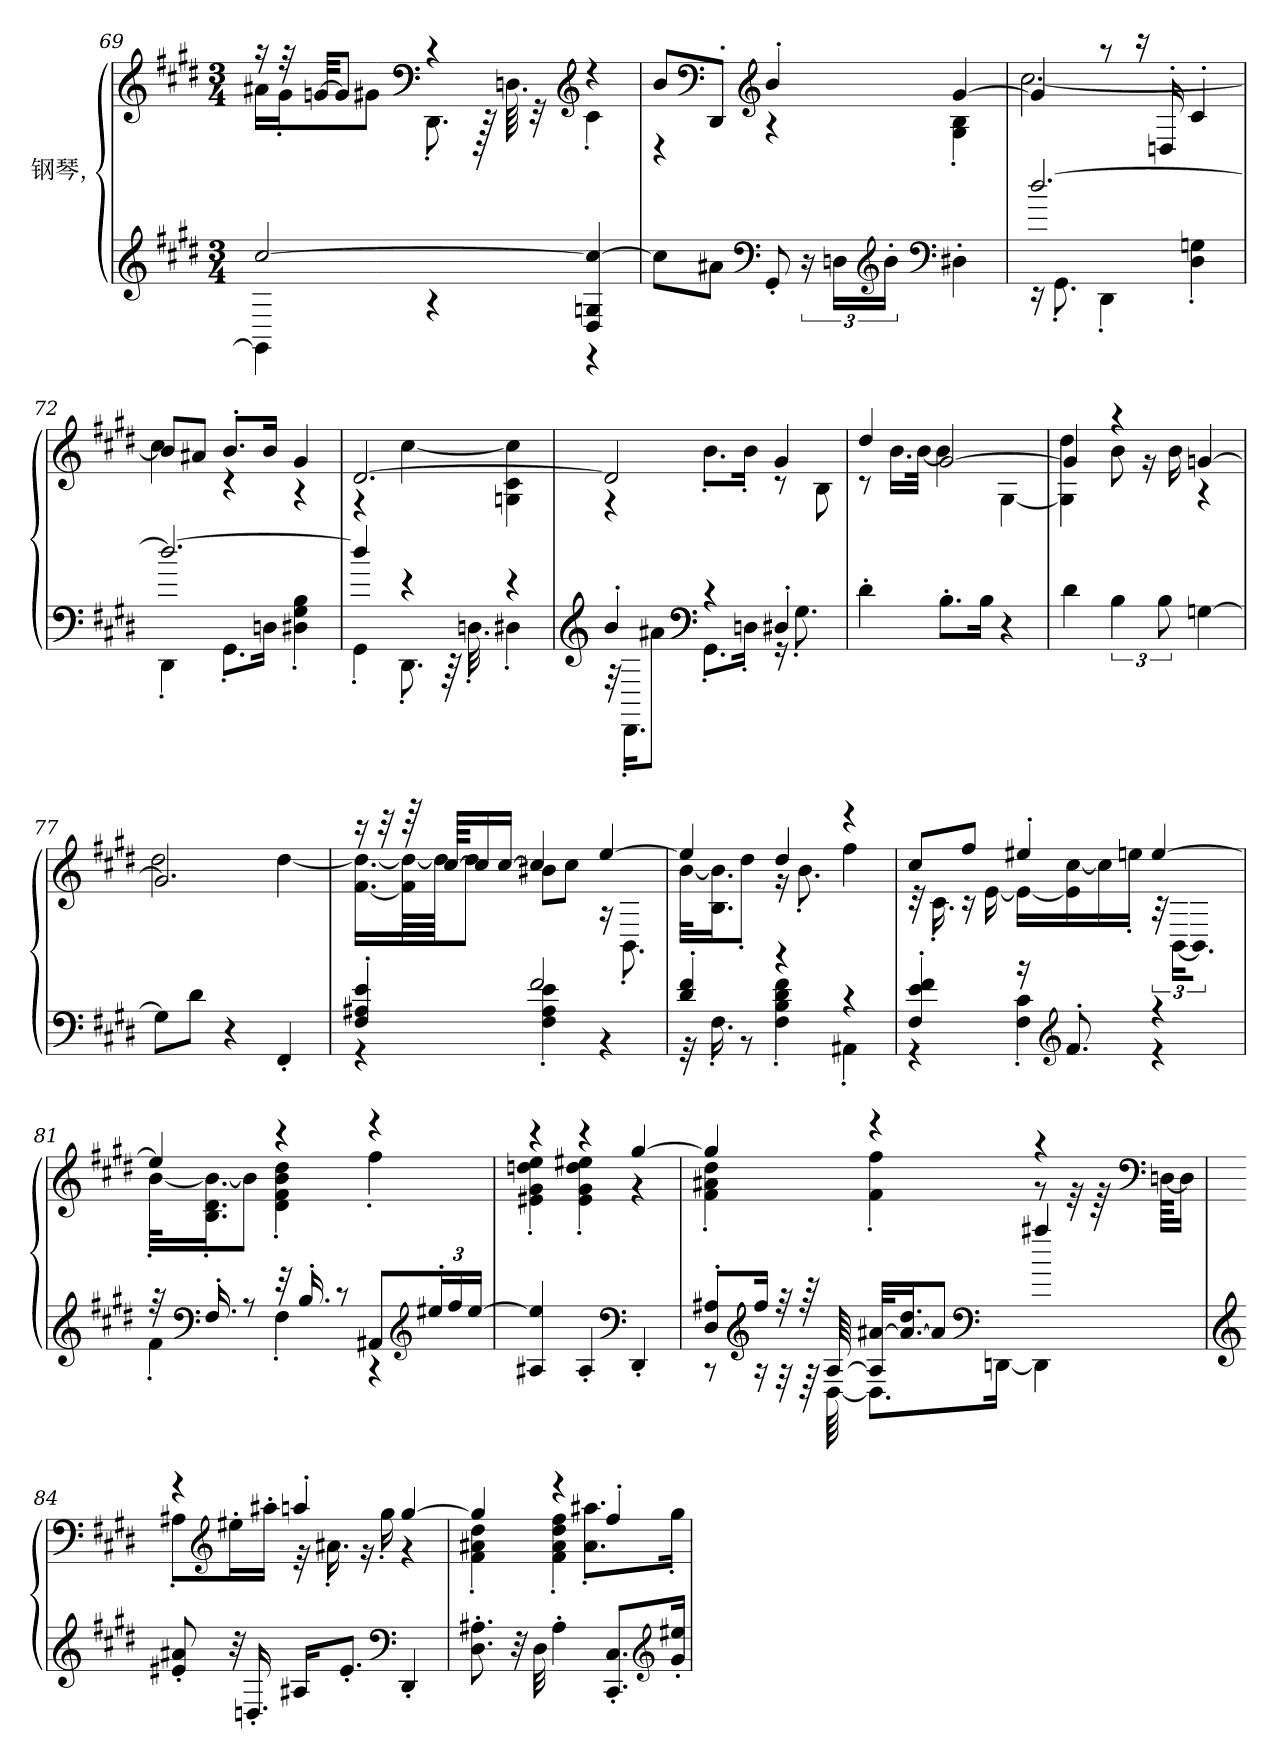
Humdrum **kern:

**kern	**kern
*part1	*part1
*staff2	*staff1
*I"钢琴,	*
*clefG2	*clefG2
*k[f#c#g#d#]	*k[f#c#g#d#]
*M3/4	*M3/4
=69	=69
*^	*^
[2cc#/	4GG#\]	16r	16a#X\LL
.	.	32r	16g#'\J
.	.	[32gn/KKL	.
.	.	8g/J]	8g#X\J
*	*	*clefF4	*
.	4r	4r	8.DD#'\
.	.	.	128r
.	.	.	64.Dn\
.	.	.	32r
*	*	*clefG2	*
4D#/ 4Gn/ 4cc#/_	4r	4r	4c#'\
*v	*v	*	*
!!LO:LB:g=z	!!
=70	=70	=70
8cc#\L]	8b/L	4r
*	*clefF4	*
8a#X\J	8DD#'/J	.
*clefF4	*clefG2	*
8GG#'/	4b'/	4r
24r	.	.
24Dn\LL	.	.
*clefG2	*	*
24b'\JJ	.	.
*clefF4	*	*
4D#X'\	[4g#/	4G#\' 4B\'
=71	=71	=71
*^	*	*
[2.dd#/	16r	4g#/]	[2.cc#\
.	8.GG#'\	.	.
.	4DD#'\	8r	.
.	.	16r	.
.	.	16Dn'/	.
.	4D#\' 4Gn\'	4c#'/	.
=72	=72	=72	=72
2.dd#/_	4DD#'\	8b/L	4cc#\]
.	.	8a#X/J	.
.	8.GG#'\L	8.b'/L	4r
.	16Dn\Jk	16b/Jk	.
.	4D#X\' 4G#\' 4B\'	4g#/	4r
=73	=73	=73	=73
4dd#/]	4GG#'\	[2.d#/	4r
4r	8.DD#'\	.	[4cc#\
.	64r	.	.
.	32.Dn'\	.	.
4r	4D#X'\	.	4Gn\ 4c#\ 4cc#\]
!!LO:LB:g=z	!!
=74	=74	=74	=74
*clefG2	*	*	*
4b'/	32r	2d#/]	4r
.	16.DD#'\KL	.	.
.	8a#X\J	.	.
*clefF4	*	*	*
4r	8.GG#'\L	.	8.b'\L
.	16Dn'\Jk	.	16b'\Jk
4D#X'/	16r	4g#/	8r
.	8.G#'\	.	.
.	.	.	8B\
*v	*v	*	*
=75	=75	=75
4d#'\	4dd#/	8r
.	.	16.b\LL
.	.	[32b\JJk
8.B'\L	[2g#/	4b\]
16B\Jk	.	.
4r	.	[4G#\
=76	=76	=76
4d#\	4g#/]	4G#\] 4dd#\
6B\	4r	8b\
.	.	16r
12B\	.	.
.	.	16b\
[4Gn\	[4gn/	4r
=77	=77	=77
8G\L]	2.g/]	2dd#\
8d#\J	.	.
4r	.	.
4FF#'/	.	[4dd#\
!!LO:LB:g=z	!!
=78	=78	=78
*^	*	*
4F#/' 4A#X/' 4e/'	4r	16r	[16.f#\ 16.dd#\_LL
.	.	32r	.
.	.	64r	64f#\] 64dd#\_LL
.	.	[64cc#/KKLL	64dd#\JJJ]
.	.	16cc#/]	8dd#\J
.	.	[16cc#/JJ	.
2f#/	4F#\' 4A#\' 4e\'	4cc#/]	8b#X\L
.	.	.	8cc#\J
.	4r	[4ee/	16r
.	.	.	8.BB'\
=79	=79	=79	=79
4d#/' 4f#/'	32r	4ee/]	[32b\KLL
.	16.F#'\	.	16.B\ 16.b\]J
.	8r	.	8dd#'\J
4r	4F#\' 4B\' 4d#\' 4f#\'	4dd#/	16r
.	.	.	8.b'\
4r	4AA#X'\	4r	4ff#\
=80	=80	=80	=80
4F#/' 4e/' 4f#/'	4r	8cc#/L	32r
.	.	.	16.c#'\
.	.	8ff#/J	16r
.	.	.	[16e\
16r	4F#\' 4c#\'	4ee#X'/	16e\LL_
*clefG2	*	*	*
8.f#'/	.	.	16e\] [16cc#\
.	.	.	16cc#\]
.	.	.	16een'\JJ
4r	4r	[4ee/	48r
.	.	.	[24BB\KL
.	.	.	8.BB\J]
!!LO:PB:g=z	!!
=81	=81	=81	=81
32r	4f#'\	4ee/]	[32b'\KLL
*clefF4	*	*	*
16.F#'/	.	.	16.B\' 16.d#\' 16.b\_'J
8r	.	.	8b\J]
32r	4F#'\	4r	4d#\' 4f#\' 4b\' 4dd#\'
16.B'/	.	.	.
8r	.	.	.
8AA#X/L	4r	4r	4ff#'\
*clefG2	*	*	*
*Xbrackettup	*	*	*
24ee#X'/L	.	.	.
24ff#/	.	.	.
[24ee#/JJ	.	.	.
*v	*v	*	*
=82	=82	=82
4A#X/ 4ee#/]	4r	4e#X\' 4g#\' 4ddn\' 4ee\'
4A#'/	4r	4e#\' 4g#\' 4dd\' 4ee#X\'
*clefF4	*	*
4DD#'/	[4gg#/	4r
!!LO:LB:g=z	!!
=83	=83	=83
*^	*	*
8D#/' 8A#X/'L	8r	4gg#/]	4f#\' 4a#X\' 4dd#\'
*clefG2	*	*	*
16ff#/Jk	16r	.	.
32r	32r	.	.
64r	64r	.	.
[64A#/	[64D#\	.	.
32A#/] [32a#X/KLL	8.D#\L]	4r	4f#\' 4ff#\'
16.a#/_ 16.dd#/J	.	.	.
8a#/J]	.	.	.
*clefF4	*	*	*
.	[16DDn\Jk	.	.
4aa#X/	4DD\]	4r	8r
.	.	.	32r
.	.	.	64r
*	*	*clefF4	*
.	.	.	[64Dn\KKLL
.	.	.	16D\JJ]
*v	*v	*	*
!!LO:LB:g=z	!!
=84	=84	=84
*clefG2	*	*
8e#X/' 8a#X/'	4r	8A#X'\L
*	*clefG2	*
32r	.	16ee#X'\L
16.Dn'/	.	.
.	.	16aa#X'\JJ
16A#X/KL	4aan'/	32r
.	.	16.a#X'\
8.e#'/J	.	.
.	.	16r
.	.	16gg#'\
*clefF4	*	*
4DD#'/	[4gg#/	4r
=85	=85	=85
8.D#\' 8.A#X\'	4gg#/]	4f#\' 4a#X\' 4dd#\'
32r	.	.
32D#\	.	.
4A#'\	4r	4f#\' 4a#\' 4dd#\' 4ff#\'
8.CC#/' 8.C#/'L	4ff#'/	8.a#\' 8.aa#X\'L
*clefG2	*	*
16g#/' 16ee#X/'Jk	.	16gg#'\Jk
*	*v	*v
=	=
*-	*-
